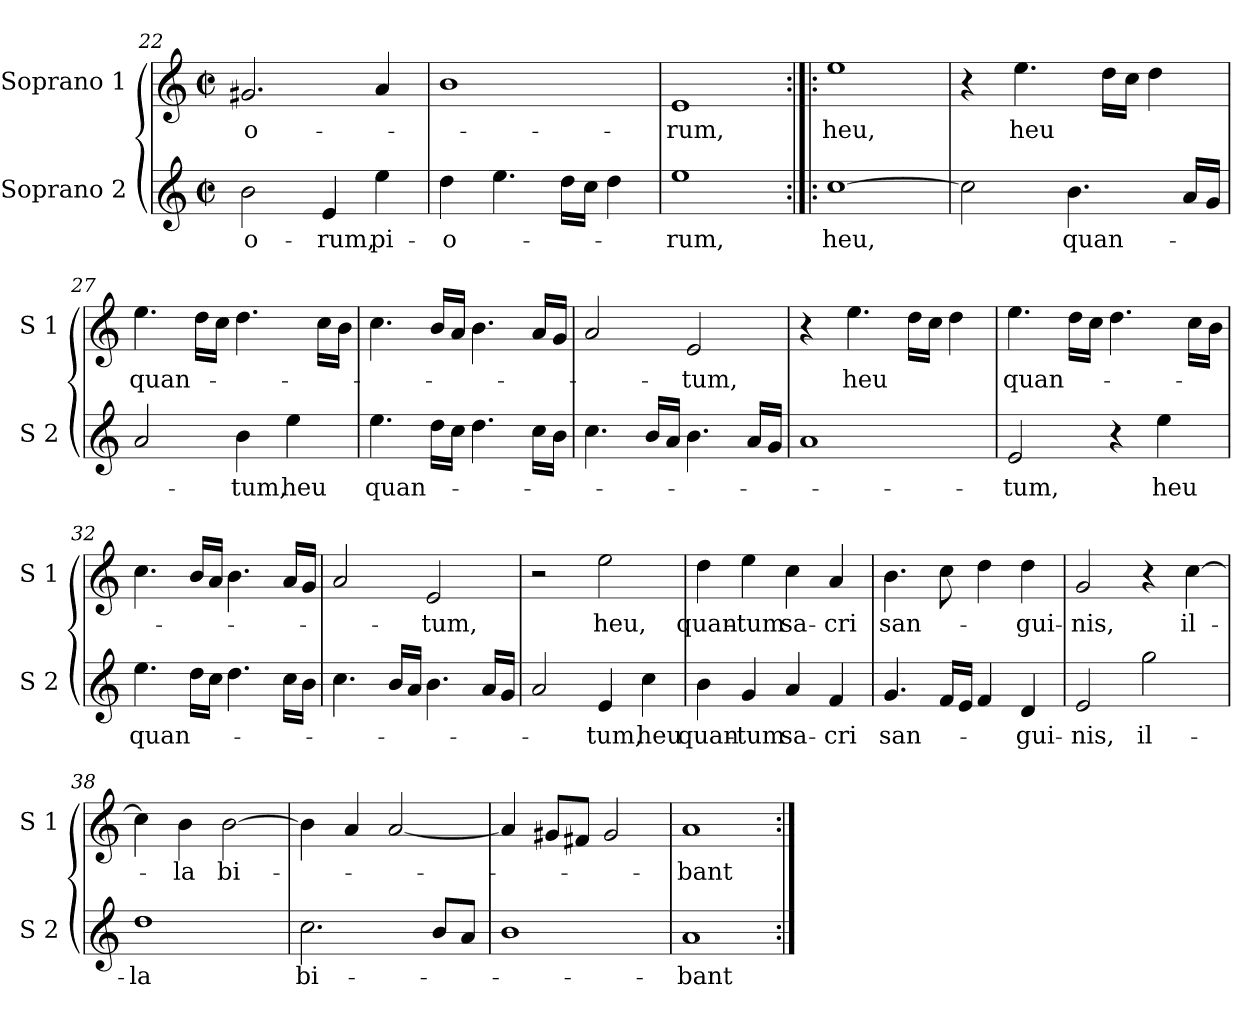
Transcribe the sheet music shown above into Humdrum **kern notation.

**kern	**text	**kern	**text
*part2	*part2	*part1	*part1
*staff2	*staff2	*staff1	*staff1
*I"Soprano 2	*	*I"Soprano 1	*
*I'S 2	*	*I'S 1	*
*clefG2	*	*clefG2	*
*k[]	*	*k[]	*
*C:	*	*C:	*
*M2/2	*	*M2/2	*
*met(c|)	*	*met(c|)	*
=22	=22	=22	=22
!	!LO:LY:b	!	!LO:LY:b
2b\	-o-	2.g#X/	-o-
!	!LO:LY:b	!	!
4e/	-rum,	.	.
!	!LO:LY:b	!	!
4ee\	pi-	4a/	.
=23	=23	=23	=23
!	!LO:LY:b	!	!
4dd\	-o-	1b	.
4.ee\	.	.	.
16dd\LL	.	.	.
16cc\JJ	.	.	.
4dd\	.	.	.
=24	=24	=24	=24
!	!LO:LY:b	!	!LO:LY:b
1ee	-rum,	1e	-rum,
!!LO:PB:g=z
=25:|!|:	=25:|!|:	=25:|!|:	=25:|!|:
!	!LO:LY:b	!	!LO:LY:b
[1cc	heu,	1ee	heu,
=26	=26	=26	=26
2cc\]	.	4r	.
!	!	!	!LO:LY:b
.	.	4.ee\	heu
!	!LO:LY:b	!	!
4.b\	quan-	.	.
.	.	16dd\LL	.
.	.	16cc\JJ	.
.	.	4dd\	.
16a/LL	.	.	.
16g/JJ	.	.	.
=27	=27	=27	=27
!	!	!	!LO:LY:b
2a/	.	4.ee\	quan-
.	.	16dd\LL	.
.	.	16cc\JJ	.
!	!LO:LY:b	!	!
4b\	-tum,	4.dd\	.
!	!LO:LY:b	!	!
4ee\	heu	.	.
.	.	16cc\LL	.
.	.	16b\JJ	.
=28	=28	=28	=28
!	!LO:LY:b	!	!
4.ee\	quan-	4.cc\	.
16dd\LL	.	16b/LL	.
16cc\JJ	.	16a/JJ	.
4.dd\	.	4.b\	.
16cc\LL	.	16a/LL	.
16b\JJ	.	16g/JJ	.
!!LO:LB:g=z
=29	=29	=29	=29
4.cc\	.	2a/	.
16b/LL	.	.	.
16a/JJ	.	.	.
!	!	!	!LO:LY:b
4.b\	.	2e/	-tum,
16a/LL	.	.	.
16g/JJ	.	.	.
=30	=30	=30	=30
1a	.	4r	.
!	!	!	!LO:LY:b
.	.	4.ee\	heu
.	.	16dd\LL	.
.	.	16cc\JJ	.
.	.	4dd\	.
=31	=31	=31	=31
!	!LO:LY:b	!	!LO:LY:b
2e/	-tum,	4.ee\	quan-
.	.	16dd\LL	.
.	.	16cc\JJ	.
4r	.	4.dd\	.
!	!LO:LY:b	!	!
4ee\	heu	.	.
.	.	16cc\LL	.
.	.	16b\JJ	.
=32	=32	=32	=32
!	!LO:LY:b	!	!
4.ee\	quan-	4.cc\	.
16dd\LL	.	16b/LL	.
16cc\JJ	.	16a/JJ	.
4.dd\	.	4.b\	.
16cc\LL	.	16a/LL	.
16b\JJ	.	16g/JJ	.
!!LO:LB:g=z
=33	=33	=33	=33
4.cc\	.	2a/	.
16b/LL	.	.	.
16a/JJ	.	.	.
!	!	!	!LO:LY:b
4.b\	.	2e/	-tum,
16a/LL	.	.	.
16g/JJ	.	.	.
=34	=34	=34	=34
2a/	.	2r	.
!	!LO:LY:b	!	!LO:LY:b
4e/	-tum,	2ee\	heu,
!	!LO:LY:b	!	!
4cc\	heu	.	.
=35	=35	=35	=35
!	!LO:LY:b	!	!LO:LY:b
4b\	quan-	4dd\	quan-
!	!LO:LY:b	!	!LO:LY:b
4g/	-tum	4ee\	-tum
!	!LO:LY:b	!	!LO:LY:b
4a/	sa-	4cc\	sa-
!	!LO:LY:b	!	!LO:LY:b
4f/	-cri	4a/	-cri
=36	=36	=36	=36
!	!LO:LY:b	!	!LO:LY:b
4.g/	san-	4.b\	san-
16f/LL	.	8cc\	.
16e/JJ	.	.	.
4f/	.	4dd\	.
!	!LO:LY:b	!	!LO:LY:b
4d/	-gui-	4dd\	-gui-
=37	=37	=37	=37
!	!LO:LY:b	!	!LO:LY:b
2e/	-nis,	2g/	-nis,
!	!LO:LY:b	!	!
2gg\	il-	4r	.
!	!	!	!LO:LY:b
.	.	[4cc\	il-
!!LO:LB:g=z
=38	=38	=38	=38
!	!LO:LY:b	!	!
1dd	-la	4cc\]	.
!	!	!	!LO:LY:b
.	.	4b\	-la
!	!	!	!LO:LY:b
.	.	[2b\	bi-
=39	=39	=39	=39
!	!LO:LY:b	!	!
2.cc\	bi-	4b\]	.
.	.	4a/	.
.	.	[2a/	.
8b/L	.	.	.
8a/J	.	.	.
=40	=40	=40	=40
1b	.	4a/]	.
.	.	8g#X/L	.
.	.	8f#X/J	.
.	.	2g#/	.
=41	=41	=41	=41
!	!LO:LY:b	!	!LO:LY:b
1a	-bant	1a	-bant
=:|!	=:|!	=:|!	=:|!
*-	*-	*-	*-
